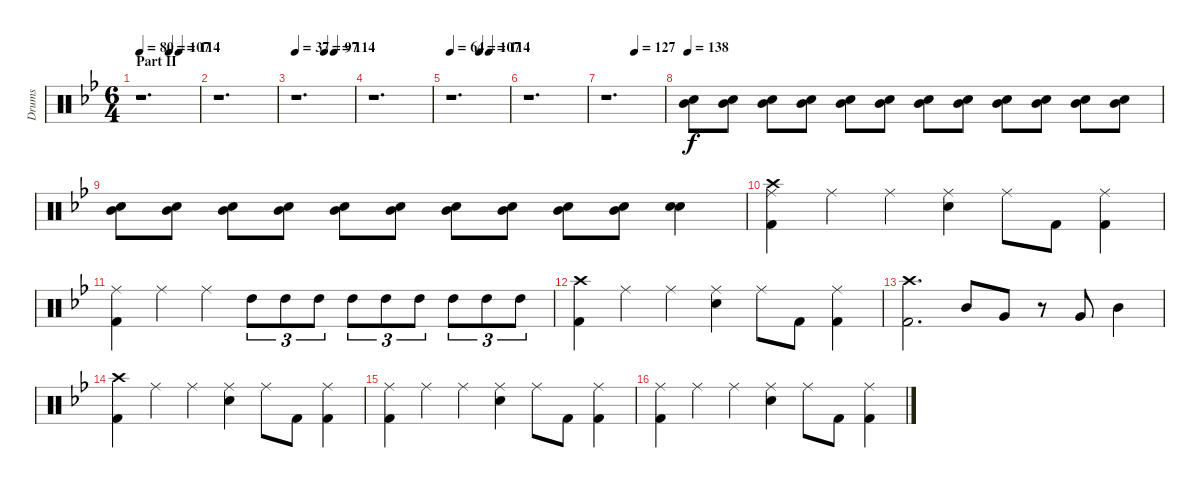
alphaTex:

\track ("Drums" "Drums") {instrument percussion}
\staff {score}
\articulation defaults
\ts (6 4)
\section ("" "Part II")
\tempo 80
\tempo (107 0.5)
\tempo (114 0.6666666666666666)
\clef neutral
\ks gminor
r.1{d dy p} |
r.1{d} |
\tempo 37
\tempo (97 0.5)
\tempo (114 0.6666666666666666)
r.1{d} |
r.1{d} |
\tempo 64
\tempo (107 0.5)
\tempo (114 0.6666666666666666)
r.1{d} |
r.1{d} |
\tempo (127 0.5)
r.1{d volume 3} |
\tempo 138
("Electric Snare (hit)" "Mid Tom (hit)").8{dy f volume 13} ("Electric Snare (hit)" "Mid Tom (hit)").8 ("Electric Snare (hit)" "Mid Tom (hit)").8 ("Electric Snare (hit)" "Mid Tom (hit)").8 ("Electric Snare (hit)" "Mid Tom (hit)").8 ("Electric Snare (hit)" "Mid Tom (hit)").8 ("Electric Snare (hit)" "Mid Tom (hit)").8 ("Electric Snare (hit)" "Mid Tom (hit)").8 ("Electric Snare (hit)" "Mid Tom (hit)").8 ("Electric Snare (hit)" "Mid Tom (hit)").8 ("Electric Snare (hit)" "Mid Tom (hit)").8 ("Electric Snare (hit)" "Mid Tom (hit)").8 |
("Electric Snare (hit)" "Mid Tom (hit)").8 ("Electric Snare (hit)" "Mid Tom (hit)").8 ("Electric Snare (hit)" "Mid Tom (hit)").8 ("Electric Snare (hit)" "Mid Tom (hit)").8 ("Electric Snare (hit)" "Mid Tom (hit)").8 ("Electric Snare (hit)" "Mid Tom (hit)").8 ("Electric Snare (hit)" "Mid Tom (hit)").8 ("Electric Snare (hit)" "Mid Tom (hit)").8 ("Electric Snare (hit)" "Mid Tom (hit)").8 ("Electric Snare (hit)" "Mid Tom (hit)").8 ("Electric Snare (hit)" "Hand Clap (hit)").4 |
("Ride (middle)" "Crash high (hit)" "Kick (hit) 2").4 "Ride (middle)".4 "Ride (middle)".4 ("Ride (middle)" "Snare (hit) 2").4 "Ride (middle)".8 "Kick (hit) 2".8 ("Ride (middle)" "Kick (hit) 2").4 |
("Ride (middle)" "Kick (hit) 2").4 "Ride (middle)".4 "Ride (middle)".4 "High Tom (hit)".8{tu (3 2)} "High Tom (hit)".8{tu (3 2)} "High Tom (hit)".8{tu (3 2)} "High Tom (hit)".8{tu (3 2)} "High Tom (hit)".8{tu (3 2)} "High Tom (hit)".8{tu (3 2)} "High Tom (hit)".8{tu (3 2)} "High Tom (hit)".8{tu (3 2)} "High Tom (hit)".8{tu (3 2)} |
("Crash high (hit)" "Kick (hit) 2").4 "Ride (middle)".4 "Ride (middle)".4 ("Ride (middle)" "Snare (hit) 2").4 "Ride (middle)".8 "Kick (hit) 2".8 ("Ride (middle)" "Kick (hit) 2").4 |
("Crash high (hit)" "Kick (hit) 2").2{d} "Mid Tom (hit)".8 "Very Low Tom (hit)".8 r.8 "Very Low Tom (hit)".8 "Mid Tom (hit)".4 |
("Crash high (hit)" "Kick (hit) 2").4 "Ride (middle)".4 "Ride (middle)".4 ("Ride (middle)" "Snare (hit) 2").4 "Ride (middle)".8 "Kick (hit) 2".8 ("Ride (middle)" "Kick (hit) 2").4 |
("Ride (middle)" "Kick (hit) 2").4 "Ride (middle)".4 "Ride (middle)".4 ("Ride (middle)" "Snare (hit) 2").4 "Ride (middle)".8 "Kick (hit) 2".8 ("Ride (middle)" "Kick (hit) 2").4 |
("Ride (middle)" "Kick (hit) 2").4 "Ride (middle)".4 "Ride (middle)".4 ("Ride (middle)" "Snare (hit) 2").4 "Ride (middle)".8 "Kick (hit) 2".8 ("Ride (middle)" "Kick (hit) 2").4
